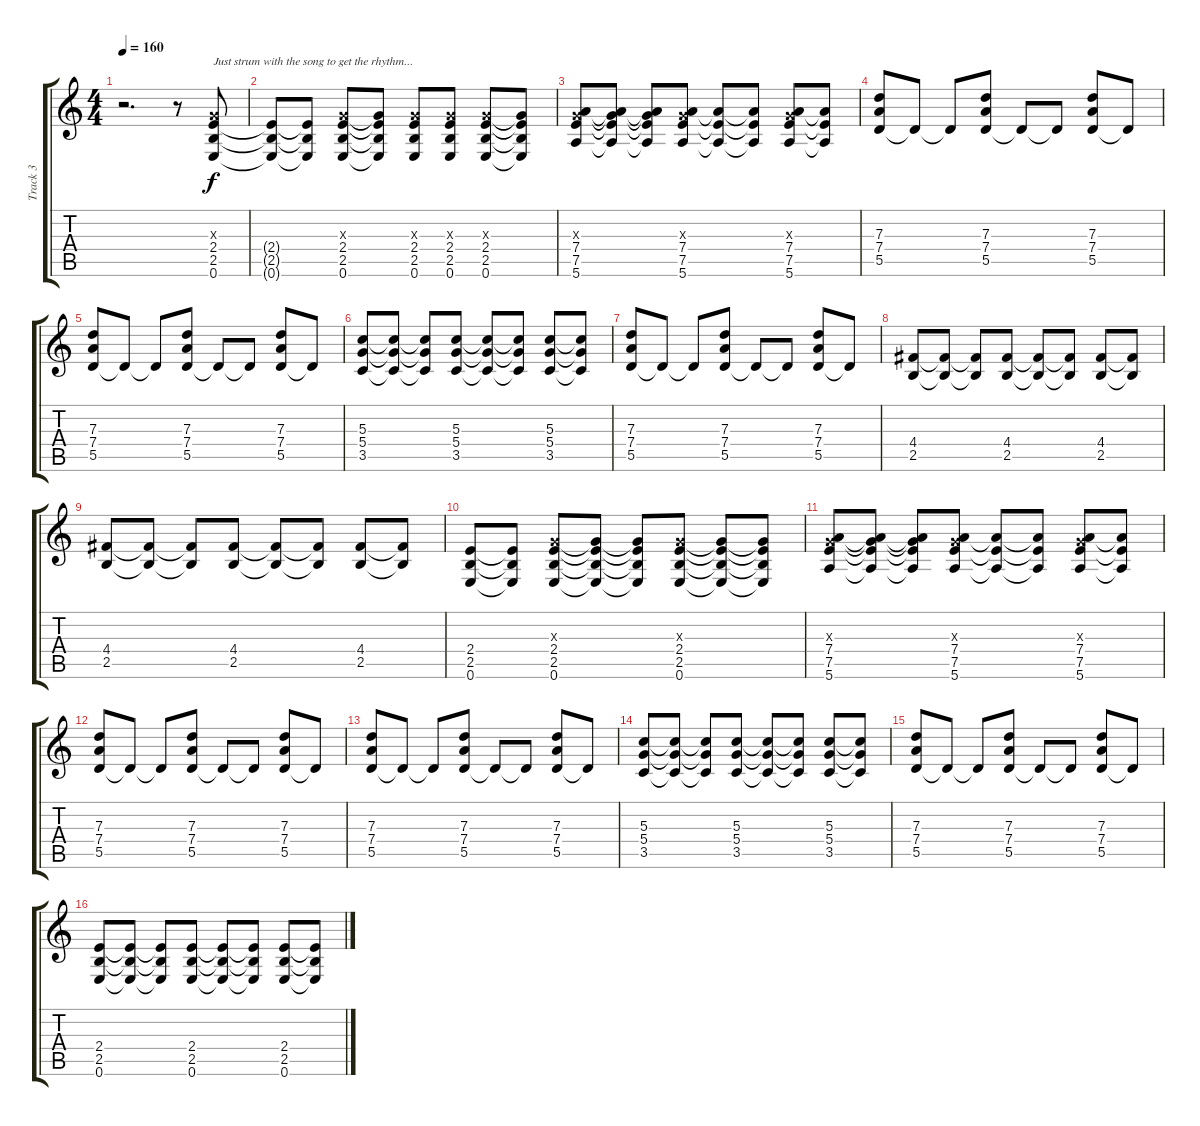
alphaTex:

\track ("Track 3" "Track 3") {instrument electricguitarclean}
\staff {score tabs}
\tuning (E4 B3 G3 D3 A2 E2) {hide}
\ts (4 4)
\tempo 160
\clef g2
\ks c
r.2{d dy f} r.8 (0.3{x} 2.4 2.5 0.6).8{txt "Just strum with the song to get the rhythm... "} |
(2.4{t} 2.5{t} 0.6{t}).8 (2.4{t} 2.5{t} 0.6{t}).8 (0.3{x} 2.4 2.5 0.6).8 (0.3{t} 2.4{t} 2.5{t} 0.6{t}).8 (0.3{x} 2.4 2.5 0.6).8 (0.3{x} 2.4 2.5 0.6).8 (0.3{x} 2.4 2.5 0.6).8 (0.3{t} 2.4{t} 2.5{t} 0.6{t}).8 |
(0.3{x} 7.4 7.5 5.6).8 (0.3{t} 7.4{t} 7.5{t} 5.6{t}).8 (0.3{t} 7.4{t} 7.5{t} 5.6{t}).8 (0.3{x} 7.4 7.5 5.6).8 (7.4{t} 7.5{t} 5.6{t}).8 (7.4{t} 7.5{t} 5.6{t}).8 (0.3{x} 7.4 7.5 5.6).8 (7.4{t} 7.5{t} 5.6{t}).8 |
(7.3 7.4 5.5).8 5.5{t}.8 5.5{t}.8 (7.3 7.4 5.5).8 5.5{t}.8 5.5{t}.8 (7.3 7.4 5.5).8 5.5{t}.8 |
(7.3 7.4 5.5).8 5.5{t}.8 5.5{t}.8 (7.3 7.4 5.5).8 5.5{t}.8 5.5{t}.8 (7.3 7.4 5.5).8 5.5{t}.8 |
(5.3 5.4 3.5).8 (5.3{t} 5.4{t} 3.5{t}).8 (5.3{t} 5.4{t} 3.5{t}).8 (5.3 5.4 3.5).8 (5.3{t} 5.4{t} 3.5{t}).8 (5.3{t} 5.4{t} 3.5{t}).8 (5.3 5.4 3.5).8 (5.3{t} 5.4{t} 3.5{t}).8 |
(7.3 7.4 5.5).8 5.5{t}.8 5.5{t}.8 (7.3 7.4 5.5).8 5.5{t}.8 5.5{t}.8 (7.3 7.4 5.5).8 5.5{t}.8 |
(4.4 2.5).8 (4.4{t} 2.5{t}).8 (4.4{t} 2.5{t}).8 (4.4 2.5).8 (4.4{t} 2.5{t}).8 (4.4{t} 2.5{t}).8 (4.4 2.5).8 (4.4{t} 2.5{t}).8 |
(4.4 2.5).8 (4.4{t} 2.5{t}).8 (4.4{t} 2.5{t}).8 (4.4 2.5).8 (4.4{t} 2.5{t}).8 (4.4{t} 2.5{t}).8 (4.4 2.5).8 (4.4{t} 2.5{t}).8 |
(2.4 2.5 0.6).8 (2.4{t} 2.5{t} 0.6{t}).8 (0.3{x} 2.4 2.5 0.6).8 (0.3{t} 2.4{t} 2.5{t} 0.6{t}).8 (0.3{t} 2.4{t} 2.5{t} 0.6{t}).8 (0.3{x} 2.4 2.5 0.6).8 (0.3{t} 2.4{t} 2.5{t} 0.6{t}).8 (0.3{t} 2.4{t} 2.5{t} 0.6{t}).8 |
(0.3{x} 7.4 7.5 5.6).8 (0.3{t} 7.4{t} 7.5{t} 5.6{t}).8 (0.3{t} 7.4{t} 7.5{t} 5.6{t}).8 (0.3{x} 7.4 7.5 5.6).8 (7.4{t} 7.5{t} 5.6{t}).8 (7.4{t} 7.5{t} 5.6{t}).8 (0.3{x} 7.4 7.5 5.6).8 (7.4{t} 7.5{t} 5.6{t}).8 |
(7.3 7.4 5.5).8 5.5{t}.8 5.5{t}.8 (7.3 7.4 5.5).8 5.5{t}.8 5.5{t}.8 (7.3 7.4 5.5).8 5.5{t}.8 |
(7.3 7.4 5.5).8 5.5{t}.8 5.5{t}.8 (7.3 7.4 5.5).8 5.5{t}.8 5.5{t}.8 (7.3 7.4 5.5).8 5.5{t}.8 |
(5.3 5.4 3.5).8 (5.3{t} 5.4{t} 3.5{t}).8 (5.3{t} 5.4{t} 3.5{t}).8 (5.3 5.4 3.5).8 (5.3{t} 5.4{t} 3.5{t}).8 (5.3{t} 5.4{t} 3.5{t}).8 (5.3 5.4 3.5).8 (5.3{t} 5.4{t} 3.5{t}).8 |
(7.3 7.4 5.5).8 5.5{t}.8 5.5{t}.8 (7.3 7.4 5.5).8 5.5{t}.8 5.5{t}.8 (7.3 7.4 5.5).8 5.5{t}.8 |
(2.4 2.5 0.6).8 (2.4{t} 2.5{t} 0.6{t}).8 (2.4{t} 2.5{t} 0.6{t}).8 (2.4 2.5 0.6).8 (2.4{t} 2.5{t} 0.6{t}).8 (2.4{t} 2.5{t} 0.6{t}).8 (2.4 2.5 0.6).8 (2.4{t} 2.5{t} 0.6{t}).8
